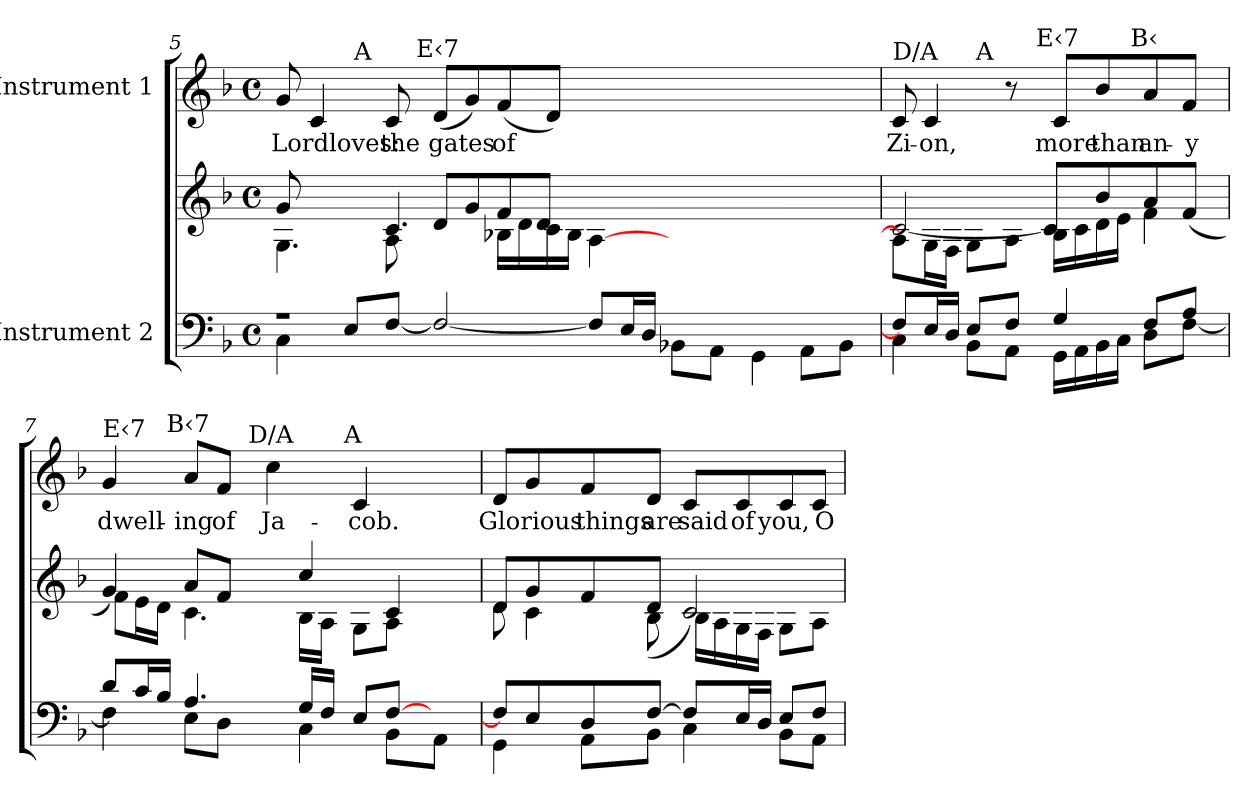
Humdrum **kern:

**kern	**kern	**kern	**text
*part2	*part2	*part1	*part1
*staff3	*staff2	*staff1	*staff1
*I"Instrument 2	*	*I"Instrument 1	*
!!LO:LB:g=z
*clefF4	*clefG2	*clefG2	*
*k[b-]	*k[b-]	*k[b-]	*
*F:	*F:	*F:	*
*M4/4	*M4/4	*M4/4	*
*met(c)	*met(c)	*met(c)	*
=5	=5	=5	=5
*^	*^	*	*
!	!	!	!	!LO:TX:a:t=A("4)	!
!	!	!	!	!	!LO:LY:b
*	*	*	*	*^	*
*	*	*	*	*	*^	*
1r	4C\	4.G\	8g/	8g/	4ryy	4ryy	Lordloves:
.	.	.	4ryy	4c/	.	.	.
.	8E/L	.	.	.	64ryy	8ryy	.
!	!	!	!	!	!LO:TX:a:t=A	!	!
.	.	.	.	.	1ryy	.	.
!	!	!	!	!	!	!	!LO:LY:b:cj
.	[>8F/J	4.c/	8A\	8c/	.	16ryy	the
.	.	.	.	.	.	64ryy	.
!	!	!	!	!	!	!LO:TX:a:t=E‹7	!
.	.	.	.	.	.	1ryy	.
!	!	!	!	!	!	!	!LO:LY:b
.	2F/_>	.	8d/L	(<8d/L	.	.	gates
.	.	.	8g/	8g/)	.	.	.
!	!	!	!	!	!	!	!LO:LY:b:cj
.	.	16B-X\L	8f/	(<8f/	.	.	of
.	.	16d\	.	.	.	.	.
.	.	16c\	8d/J	8d/J)	.	.	.
.	.	16B-\J	.	.	.	.	.
8F/L]	1ryy	[<4A\	2.ryy	1ryy	.	.	.
16E/	.	.	.	.	.	.	.
16D/J	.	.	.	.	.	.	.
8BB-X\L	.	2.ryy	.	.	.	.	.
.	.	.	.	.	2ryy	.	.
8AA\J	.	.	.	.	.	.	.
.	.	.	.	.	.	2ryy	.
4GG\	.	.	.	.	.	.	.
8AA\L	.	.	4ryy	.	.	.	.
.	.	.	.	.	8...ryy	.	.
8BB-\J	.	.	.	.	.	.	.
.	.	.	.	.	.	32.ryy	.
=6	=6	=6	=6	=6	=6	=6	=6
!	!	!	!	!LO:TX:a:t=D/A	!	!	!
!	!	!	!	!	!	!	!LO:LY:b:cj
*	*	*	*	*	*	*^	*
4C\	8F/L]	8A\L]	[>2c/	8c/	4ryy	4ryy	2ryy	Zi-
!	!	!	!	!	!	!	!	!LO:LY:b:cj
.	16E/	16G\	.	4c/	.	.	.	-on,
.	16D/J	16F\J	.	.	.	.	.	.
8E/L	8BB-\L	8G\L	.	.	64ryy	8ryy	.	.
!	!	!	!	!	!LO:TX:a:t=A	!	!	!
.	.	.	.	.	2ryy	.	.	.
8F/J	8AA\J	8A\J	.	8r	.	16ryy	.	.
.	.	.	.	.	.	64ryy	.	.
!	!	!	!	!	!	!LO:TX:a:t=E‹7	!	!
.	.	.	.	.	.	2ryy	.	.
!	!	!	!	!	!	!	!	!LO:LY:b:cj
16GG\L	4G/	16B-\L	8c/L]	8c/L	.	.	8..ryy	more
16AA\	.	16c\	.	.	.	.	.	.
!	!	!	!	!	!	!	!	!LO:LY:b:cj
16BB-\	.	16d\	8b-/	8b-/	.	.	.	than
16C\J	.	16e\J	.	.	.	.	.	.
!	!	!	!	!	!	!	!LO:TX:a:t=B‹	!
.	.	.	.	.	.	.	4ryy	.
!	!	!	!	!	!	!	!	!LO:LY:b:cj
8F/L	8D\L	4f\	8a/	8a/	.	.	.	an-
.	.	.	.	.	8...ryy	.	.	.
!	!	!	!	!	!	!	!	!LO:LY:b:cj
8A/J	[<8F\J	.	(<8f/J	8f/J	.	.	.	-y
.	.	.	.	.	.	32.ryy	.	.
.	.	.	.	.	.	.	32ryy	.
=7	=7	=7	=7	=7	=7	=7	=7	=7
!	!	!	!	!LO:TX:a:t=E‹7	!	!	!	!
!	!	!	!	!	!	!	!	!LO:LY:b:cj
8d/L	4F\]	4g/)	8f\L	4g/	8ryy	4ryy	2ryy	dwell-
16c/	.	.	16e\	.	16ryy	.	.	.
16B-/J	.	.	16d\J	.	64ryy	.	.	.
!	!	!	!	!	!LO:TX:a:t=B‹7	!	!	!
.	.	.	.	.	2ryy	.	.	.
!	!	!	!	!	!	!	!	!LO:LY:b:cj
4.A/	8E\L	8a/L	4.c\	8a/L	.	8ryy	.	-ing
!	!	!	!	!	!	!	!	!LO:LY:b:cj
.	8D\J	8f/J	.	8f/J	.	16ryy	.	of
.	.	.	.	.	.	64ryy	.	.
!	!	!	!	!	!	!LO:TX:a:t=D/A	!	!
.	.	.	.	.	.	2ryy	.	.
!	!	!	!	!	!	!	!	!LO:LY:b:cj
.	8ryy	8ryy	.	4cc\	.	.	8...ryy	Ja-
16G/L	4C\	4cc/	16B-\L	.	.	.	.	.
16F/J	.	.	16A\J	.	.	.	.	.
.	.	.	.	.	4ryy	.	.	.
!	!	!	!	!	!	!	!LO:TX:a:t=A	!
.	.	.	.	.	.	.	4ryy	.
!	!	!	!	!	!	!	!	!LO:LY:b:cj
8E/L	.	.	8G\L	4c/	.	.	.	-cob.
[>8F/J	8BB-\L	4c/	8A\J	.	.	.	.	.
.	.	.	.	.	8ryy	8ryy	.	.
.	.	.	.	.	.	.	8ryy	.
8ryy	8AA\J	.	8ryy	8ryy	.	.	.	.
.	.	.	.	.	32.ryy	32.ryy	.	.
.	.	.	.	.	.	.	64ryy	.
!!LO:PB:g=z
=8	=8	=8	=8	=8	=8	=8	=8	=8
!	!	!	!	!	!	!	!	!LO:LY:b:cj
*	*	*	*	*v	*v	*v	*v	*
8F/L]	4GG\	8d/L	8d\	8d/L	Glo
!	!	!	!	!	!LO:LY:b:cj
8E/	.	8g/	4c\	8g/	rious
!	!	!	!	!	!LO:LY:b:cj
8D/	8AA\L	8f/	.	8f/	things
!	!	!	!	!	!LO:LY:b:cj
[>8F/J	8BB-\J	8d/J	(<8B-\	8d/J	are
!	!	!	!	!	!LO:LY:b:cj
8F/L]	4C\	2c/)	16B-\L	8c/L	said
.	.	.	16A\	.	.
!	!	!	!	!	!LO:LY:b:cj
16E/	.	.	16G\	8c/	of
16D/J	.	.	16F\J	.	.
!	!	!	!	!	!LO:LY:b:cj
8E/L	8BB-\L	.	8G\L	8c/	you,
!	!	!	!	!	!LO:LY:b:cj
8F/J	8AA\J	.	8A\J	8c/J	O
!	!	!	!LO:TX:b:t=A	!	!
!	!	!	!LO:TX:b:t=A	!	!
!	!	!	!LO:TX:b:t=A("4)	!	!
!	!	!	!LO:TX:b:t=E7	!	!
!	!	!	!LO:TX:b:i:t=11	!	!
*v	*v	*	*	*	*
*	*v	*v	*	*
=	=	=	=
*-	*-	*-	*-
